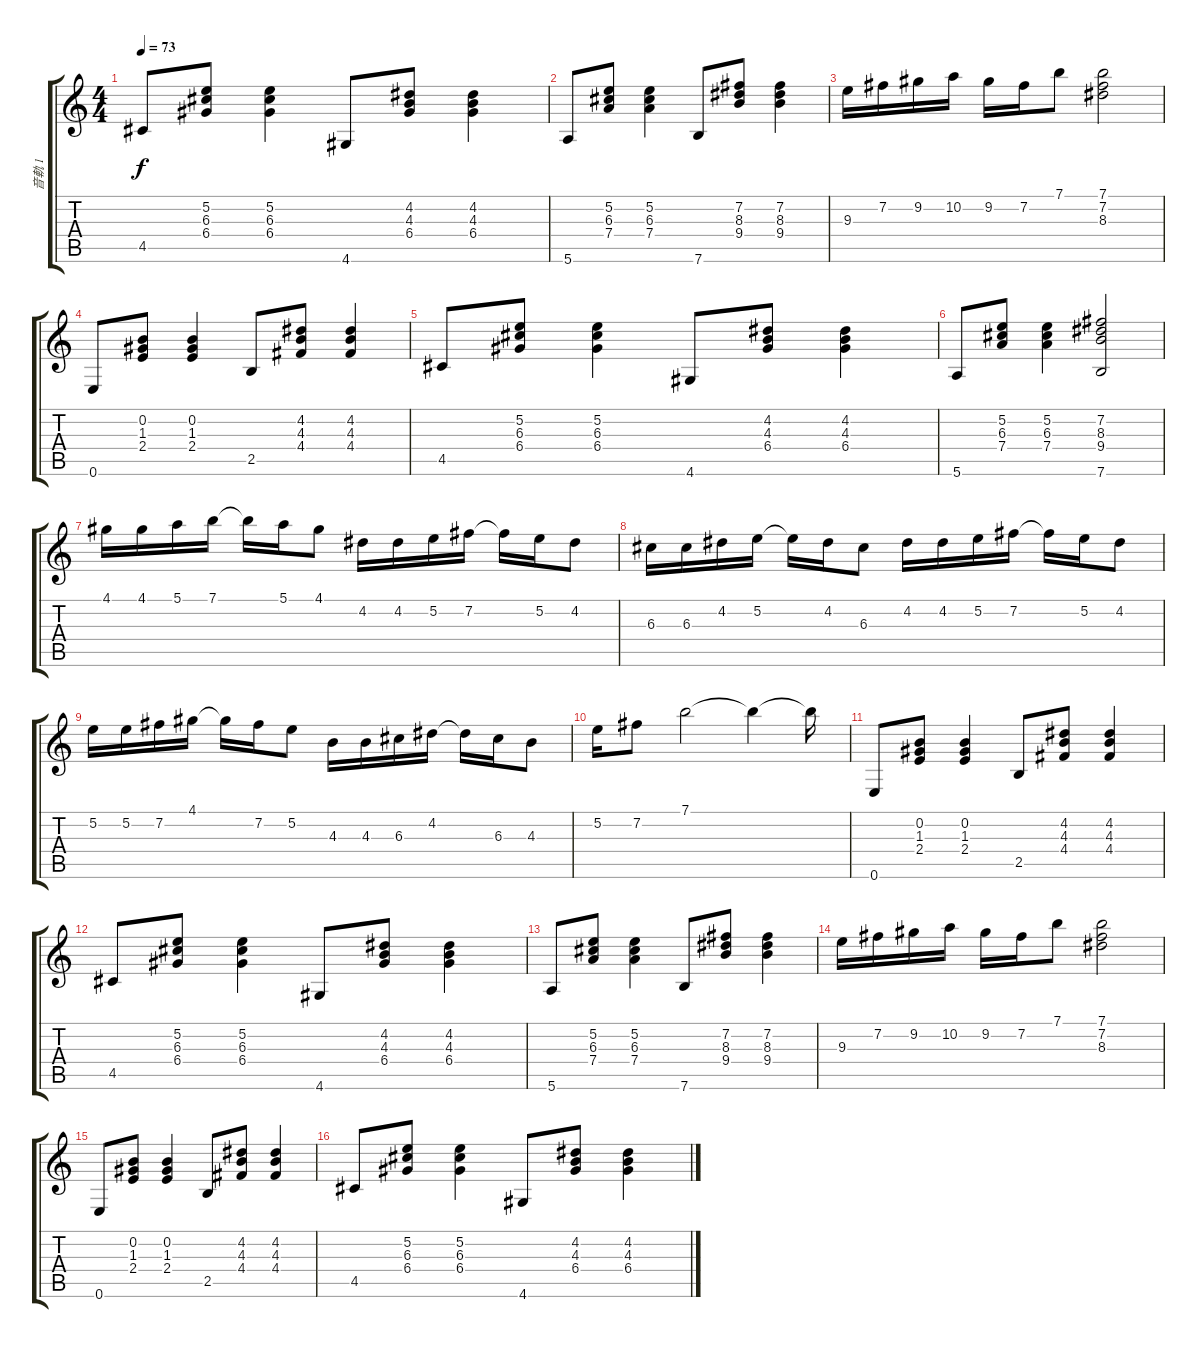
\track ("音軌 1" "音軌 1") {instrument electricguitarjazz}
\staff {score tabs}
\tuning (E4 B3 G3 D3 A2 E2) {hide}
\ts (4 4)
\tempo 73
\clef g2
\ks c
4.5.8{dy f instrument electricguitarjazz} (5.2 6.3 6.4).8 (5.2 6.3 6.4).4 4.6.8 (4.2 4.3 6.4).8 (4.2 4.3 6.4).4 |
5.6.8 (5.2 6.3 7.4).8 (5.2 6.3 7.4).4 7.6.8 (7.2 8.3 9.4).8 (7.2 8.3 9.4).4 |
9.3.16 7.2.16 9.2.16 10.2.16 9.2.16 7.2.16 7.1.8 (7.1 7.2 8.3).2 |
0.6.8 (0.2 1.3 2.4).8 (0.2 1.3 2.4).4 2.5.8 (4.2 4.3 4.4).8 (4.2 4.3 4.4).4 |
4.5.8 (5.2 6.3 6.4).8 (5.2 6.3 6.4).4 4.6.8 (4.2 4.3 6.4).8 (4.2 4.3 6.4).4 |
5.6.8 (5.2 6.3 7.4).8 (5.2 6.3 7.4).4 (7.2 8.3 9.4 7.6).2 |
4.1.16 4.1.16 5.1.16 7.1.16 7.1{t}.16 5.1.16 4.1.8 4.2.16 4.2.16 5.2.16 7.2.16 7.2{t}.16 5.2.16 4.2.8 |
6.3.16 6.3.16 4.2.16 5.2.16 5.2{t}.16 4.2.16 6.3.8 4.2.16 4.2.16 5.2.16 7.2.16 7.2{t}.16 5.2.16 4.2.8 |
5.2.16 5.2.16 7.2.16 4.1.16 4.1{t}.16 7.2.16 5.2.8 4.3.16 4.3.16 6.3.16 4.2.16 4.2{t}.16 6.3.16 4.3.8 |
5.2.16 7.2.8 7.1.2 7.1{t}.4 7.1{t}.16 |
0.6.8 (0.2 1.3 2.4).8 (0.2 1.3 2.4).4 2.5.8 (4.2 4.3 4.4).8 (4.2 4.3 4.4).4 |
4.5.8 (5.2 6.3 6.4).8 (5.2 6.3 6.4).4 4.6.8 (4.2 4.3 6.4).8 (4.2 4.3 6.4).4 |
5.6.8 (5.2 6.3 7.4).8 (5.2 6.3 7.4).4 7.6.8 (7.2 8.3 9.4).8 (7.2 8.3 9.4).4 |
9.3.16 7.2.16 9.2.16 10.2.16 9.2.16 7.2.16 7.1.8 (7.1 7.2 8.3).2 |
0.6.8 (0.2 1.3 2.4).8 (0.2 1.3 2.4).4 2.5.8 (4.2 4.3 4.4).8 (4.2 4.3 4.4).4 |
4.5.8 (5.2 6.3 6.4).8 (5.2 6.3 6.4).4 4.6.8 (4.2 4.3 6.4).8 (4.2 4.3 6.4).4
